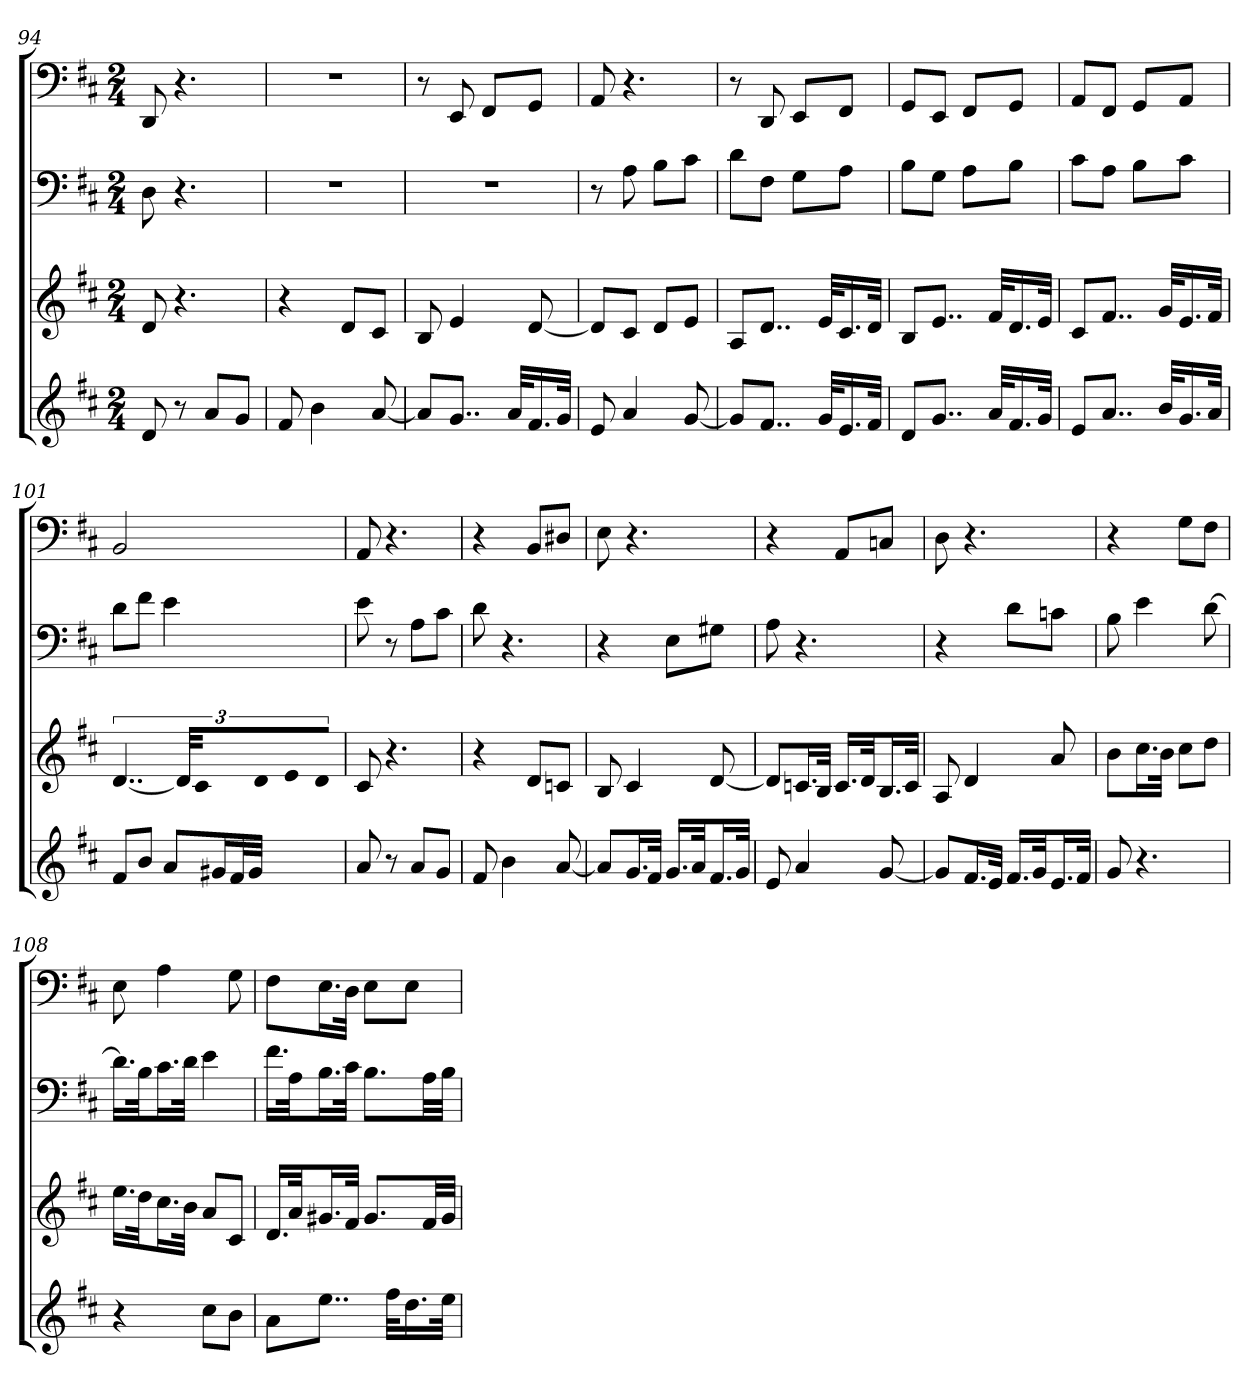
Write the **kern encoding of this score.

**kern	**kern	**kern	**kern
*part4	*part3	*part2	*part1
*staff4	*staff3	*staff2	*staff1
*k[f#c#]	*k[f#c#]	*k[f#c#]	*k[f#c#]
*D:	*D:	*D:	*D:
*M2/4	*M2/4	*M2/4	*M2/4
=94	=94	=94	=94
8d	8d	8D	8DD
8r	4.r	4.r	4.r
8aL	.	.	.
8gJ	.	.	.
=95	=95	=95	=95
8f#	4r	2r	2r
4b	.	.	.
.	8dL	.	.
[8a	8c#J	.	.
=96	=96	=96	=96
8aL]	8B	2r	8r
8..gJ	4e	.	8EE
.	.	.	8FF#L
32aKLL	.	.	.
16.f#	[8d	.	8GGJ
32gJJk	.	.	.
=97	=97	=97	=97
8e	8dL]	8r	8AA
4a	8c#J	8A	4.r
.	8dL	8BL	.
[8g	8eJ	8c#J	.
=98	=98	=98	=98
8gL]	8AL	8dL	8r
8..f#J	8..dJ	8F#J	8DD
.	.	8GL	8EEL
32gKLL	32eKLL	.	.
16.e	16.c#	8AJ	8FF#J
32f#JJk	32dJJk	.	.
=99	=99	=99	=99
8dL	8BL	8BL	8GGL
8..gJ	8..eJ	8GJ	8EEJ
.	.	8AL	8FF#L
32aKLL	32f#KLL	.	.
16.f#	16.d	8BJ	8GGJ
32gJJk	32eJJk	.	.
=100	=100	=100	=100
8eL	8c#L	8c#L	8AAL
8..aJ	8..f#J	8AJ	8FF#J
.	.	8BL	8GGL
32bKLL	32gKLL	.	.
16.g	16.e	8c#J	8AAJ
32aJJk	32f#JJk	.	.
=101	=101	=101	=101
8f#L	[6..d	8dL	2BB
8bJ	.	8f#J	.
8aL	.	4e	.
.	48dLLL]	.	.
.	32c#	.	.
.	32dJJ	.	.
16g#XL	16eL	.	.
32f#L	16dJJ	.	.
32g#JJJ	.	.	.
=102	=102	=102	=102
8a	8c#	8e	8AA
8r	4.r	8r	4.r
8aL	.	8AL	.
8gJ	.	8c#J	.
=103	=103	=103	=103
8f#	4r	8d	4r
4b	.	4.r	.
.	8dL	.	8BBL
[8a	8cnJ	.	8D#XJ
=104	=104	=104	=104
8aL]	8B	4r	8E
16.gL	4c#	.	4.r
32f#JJk	.	.	.
16.gLL	.	8EL	.
32aJk	.	.	.
16.f#L	[8d	8G#XJ	.
32gJJk	.	.	.
=105	=105	=105	=105
8e	8dL]	8A	4r
4a	16.cnL	4.r	.
.	32BJJk	.	.
.	16.cLL	.	8AAL
.	32dJk	.	.
[8g	16.BL	.	8CnJ
.	32cJJk	.	.
=106	=106	=106	=106
8gL]	8A	4r	8D
16.f#L	4d	.	4.r
32eJJk	.	.	.
16.f#LL	.	8dL	.
32gJk	.	.	.
16.eL	8a	8cnJ	.
32f#JJk	.	.	.
=107	=107	=107	=107
8g	8bL	8B	4r
4.r	16.cc#L	4e	.
.	32bJJk	.	.
.	8cc#L	.	8GL
.	8ddJ	[8d	8F#J
=108	=108	=108	=108
4r	16.eeLL	16.dLL]	8E
.	32ddJk	32BJk	.
.	16.cc#L	16.c#L	4A
.	32bJJk	32dJJk	.
8cc#L	8aL	4e	.
8bJ	8c#J	.	8G
=109	=109	=109	=109
8aL	16.dLL	16.f#LL	8F#L
.	32aJk	32AJk	.
8..eeJ	16.g#XL	16.BL	16.EL
.	32f#JJk	32c#JJk	32DJJk
.	8.g#L	8.BL	8EL
32ff#KLL	.	.	.
16.dd	.	.	8EJ
.	32f#LL	32ALL	.
32eeJJk	32g#JJJ	32BJJJ	.
=	=	=	=
*-	*-	*-	*-
